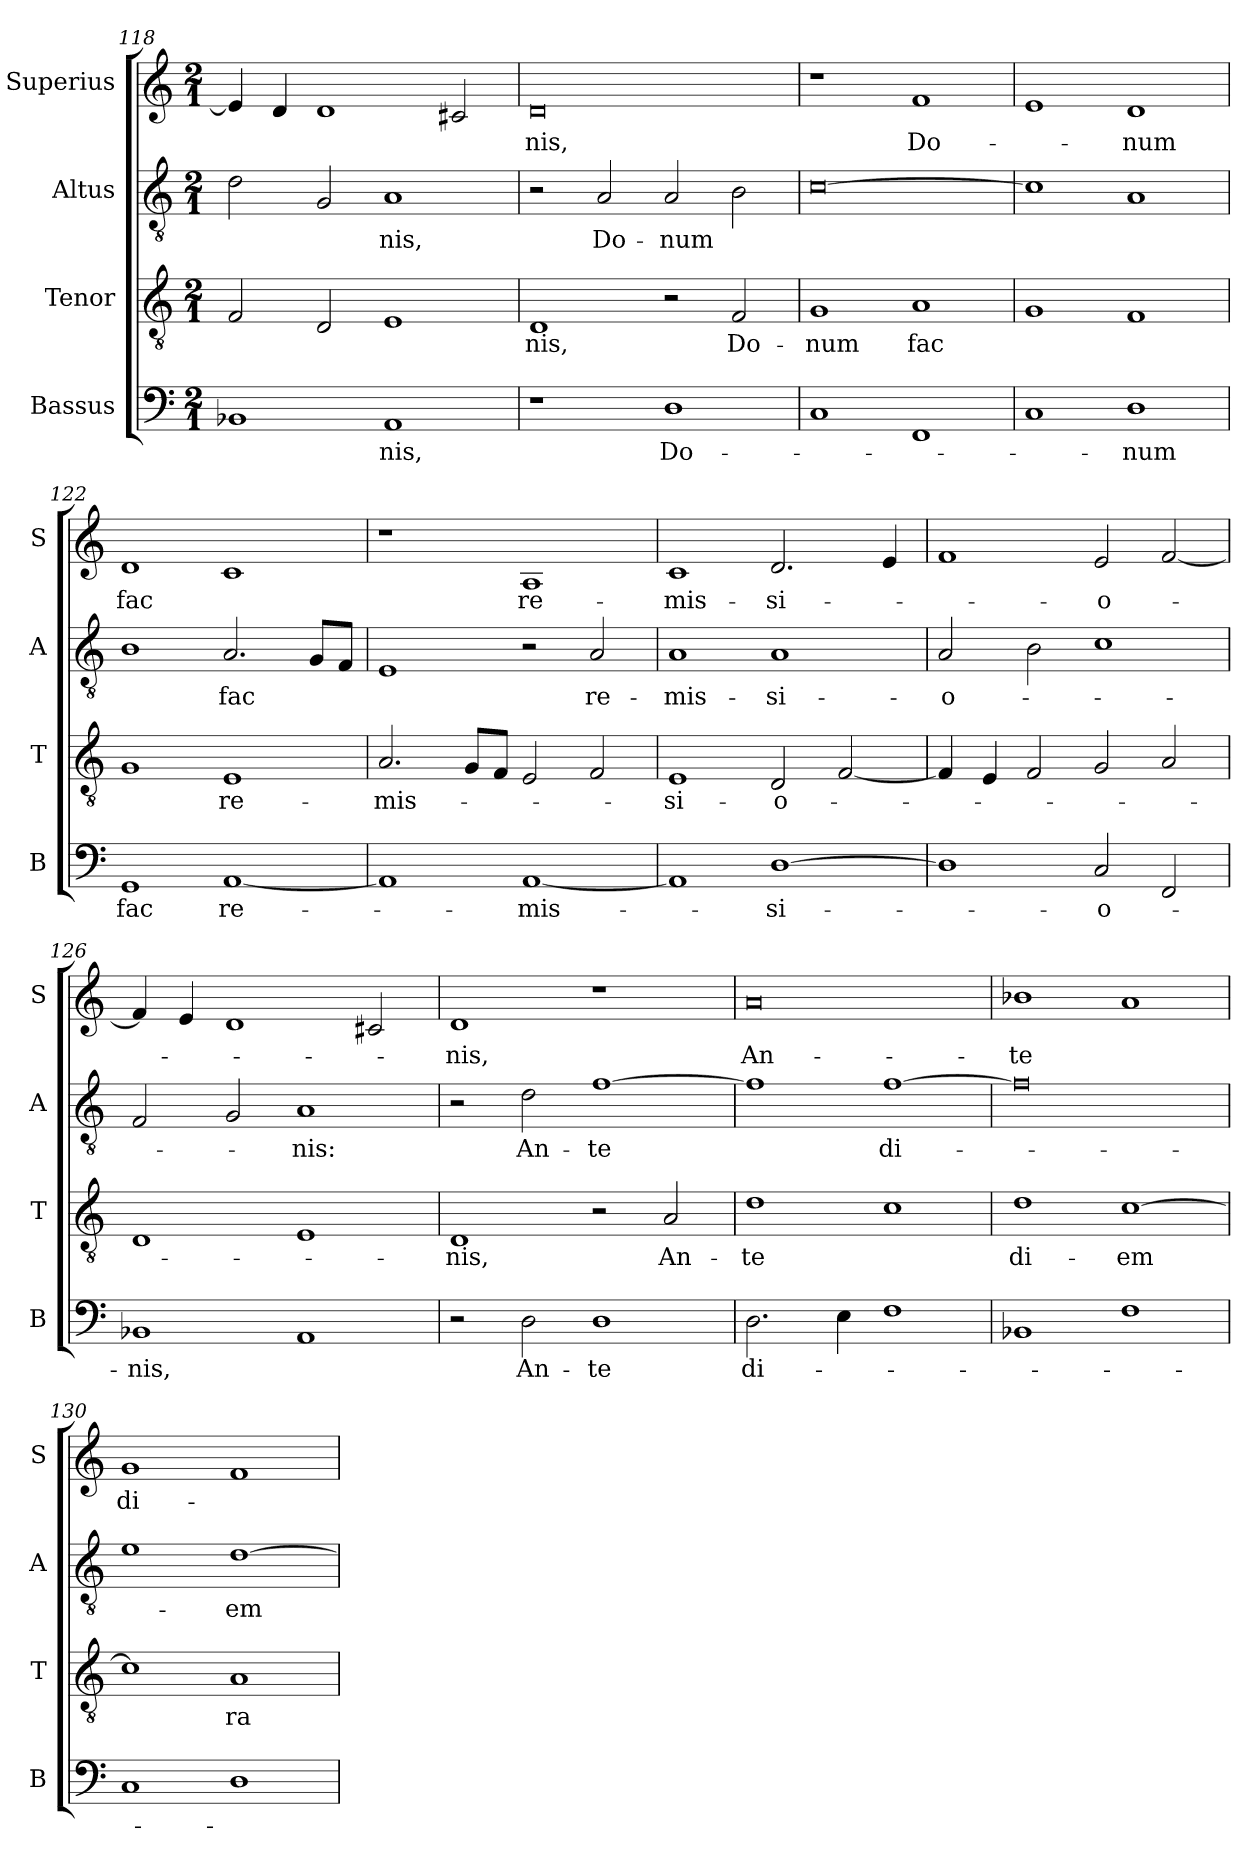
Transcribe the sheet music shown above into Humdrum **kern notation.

**kern	**text	**kern	**text	**kern	**text	**kern	**text
*part4	*part4	*part3	*part3	*part2	*part2	*part1	*part1
*staff4	*staff4	*staff3	*staff3	*staff2	*staff2	*staff1	*staff1
*I"Bassus	*	*I"Tenor	*	*I"Altus	*	*I"Superius	*
*I'B	*	*I'T	*	*I'A	*	*I'S	*
*clefF4	*	*clefGv2	*	*clefGv2	*	*clefG2	*
*k[]	*	*k[]	*	*k[]	*	*k[]	*
*M2/1	*	*M2/1	*	*M2/1	*	*M2/1	*
=118	=118	=118	=118	=118	=118	=118	=118
1BB-X	.	2F	.	2d	.	4e]	.
.	.	.	.	.	.	4d	.
.	.	2D	.	2G	.	1d	.
1AA	-nis,	1E	.	1A	-nis,	.	.
.	.	.	.	.	.	2c#X	.
=119	=119	=119	=119	=119	=119	=119	=119
1r	.	1D	-nis,	2r	.	0d	-nis,
.	.	.	.	2A	Do-	.	.
1D	Do-	2r	.	2A	-num	.	.
.	.	2F	Do-	2B	.	.	.
=120	=120	=120	=120	=120	=120	=120	=120
1C	.	1G	-num	[0c	.	1r	.
1FF	.	1A	fac	.	.	1f	Do-
=121	=121	=121	=121	=121	=121	=121	=121
1C	.	1G	.	1c]	.	1e	.
1D	-num	1F	.	1A	.	1d	-num
=122	=122	=122	=122	=122	=122	=122	=122
1GG	fac	1G	.	1B	.	1d	fac
[1AA	re-	1E	re-	2.A	fac	1c	.
.	.	.	.	8GL	.	.	.
.	.	.	.	8FJ	.	.	.
=123	=123	=123	=123	=123	=123	=123	=123
1AA]	.	2.A	-mis-	1E	.	1r	.
.	.	8GL	.	.	.	.	.
.	.	8FJ	.	.	.	.	.
[1AA	-mis-	2E	.	2r	.	1A	re-
.	.	2F	.	2A	re-	.	.
=124	=124	=124	=124	=124	=124	=124	=124
1AA]	.	1E	-si-	1A	-mis-	1c	-mis-
[1D	-si-	2D	-o-	1A	-si-	2.d	-si-
.	.	[2F	.	.	.	.	.
.	.	.	.	.	.	4e	.
=125	=125	=125	=125	=125	=125	=125	=125
1D]	.	4F]	.	2A	-o-	1f	.
.	.	4E	.	.	.	.	.
.	.	2F	.	2B	.	.	.
2C	-o-	2G	.	1c	.	2e	-o-
2FF	.	2A	.	.	.	[2f	.
=126	=126	=126	=126	=126	=126	=126	=126
1BB-X	-nis,	1D	.	2F	.	4f]	.
.	.	.	.	.	.	4e	.
.	.	.	.	2G	.	1d	.
1AA	.	1E	.	1A	-nis:	.	.
.	.	.	.	.	.	2c#X	.
=127	=127	=127	=127	=127	=127	=127	=127
2r	.	1D	-nis,	2r	.	1d	-nis,
2D	An-	.	.	2d	An-	.	.
1D	-te	2r	.	[1f	-te	1r	.
.	.	2A	An-	.	.	.	.
=128	=128	=128	=128	=128	=128	=128	=128
2.D	di-	1d	-te	1f]	.	0a	An-
4E	.	.	.	.	.	.	.
1F	.	1c	.	[1f	di-	.	.
=129	=129	=129	=129	=129	=129	=129	=129
1BB-X	.	1d	di-	0f]	.	1b-X	-te
1F	.	[1c	-em	.	.	1a	.
=130	=130	=130	=130	=130	=130	=130	=130
1C	.	1c]	.	1e	.	1g	di-
1D	.	1A	ra	[1d	-em	1f	.
=	=	=	=	=	=	=	=
*-	*-	*-	*-	*-	*-	*-	*-
